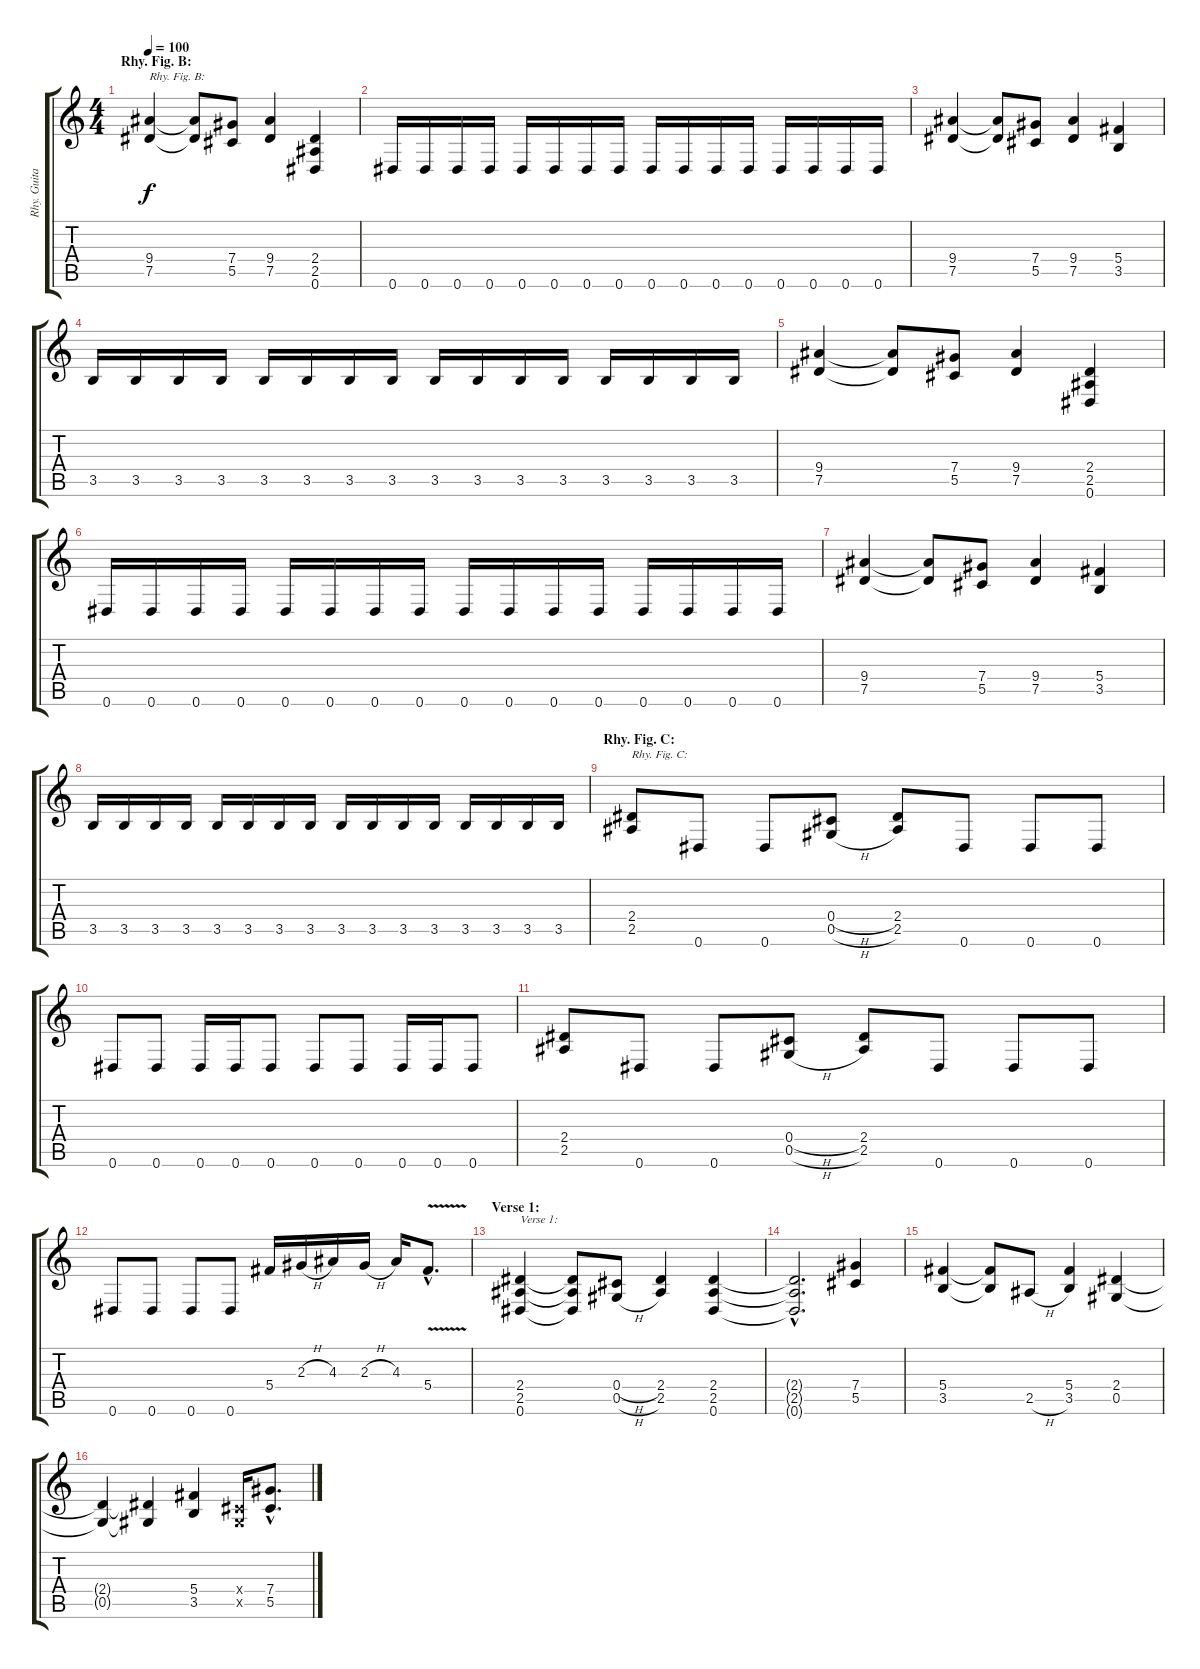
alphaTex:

\track ("Rhy. Guitar 2" "Rhy. Guita") {instrument distortionguitar}
\staff {score tabs}
\tuning (Eb4 Bb3 Gb3 Db3 Ab2 Eb2) {hide}
\ts (4 4)
\section ("" "Rhy. Fig. B:")
\tempo 100
\clef g2
\ks c
(9.4 7.5).4{txt "Rhy. Fig. B:" dy f} (9.4{t} 7.5{t}).8 (7.4 5.5).8 (9.4 7.5).4 (2.4 2.5 0.6).4 |
0.6.16 0.6.16 0.6.16 0.6.16 0.6.16 0.6.16 0.6.16 0.6.16 0.6.16 0.6.16 0.6.16 0.6.16 0.6.16 0.6.16 0.6.16 0.6.16 |
(9.4 7.5).4 (9.4{t} 7.5{t}).8 (7.4 5.5).8 (9.4 7.5).4 (5.4 3.5).4 |
3.5.16 3.5.16 3.5.16 3.5.16 3.5.16 3.5.16 3.5.16 3.5.16 3.5.16 3.5.16 3.5.16 3.5.16 3.5.16 3.5.16 3.5.16 3.5.16 |
(9.4 7.5).4 (9.4{t} 7.5{t}).8 (7.4 5.5).8 (9.4 7.5).4 (2.4 2.5 0.6).4 |
0.6.16 0.6.16 0.6.16 0.6.16 0.6.16 0.6.16 0.6.16 0.6.16 0.6.16 0.6.16 0.6.16 0.6.16 0.6.16 0.6.16 0.6.16 0.6.16 |
(9.4 7.5).4 (9.4{t} 7.5{t}).8 (7.4 5.5).8 (9.4 7.5).4 (5.4 3.5).4 |
3.5.16 3.5.16 3.5.16 3.5.16 3.5.16 3.5.16 3.5.16 3.5.16 3.5.16 3.5.16 3.5.16 3.5.16 3.5.16 3.5.16 3.5.16 3.5.16 |
\section ("" "Rhy. Fig. C:")
(2.4 2.5).8{txt "Rhy. Fig. C:"} 0.6.8 0.6.8 (0.4{h} 0.5{h}).8 (2.4 2.5).8 0.6.8 0.6.8 0.6.8 |
0.6.8 0.6.8 0.6.16 0.6.16 0.6.8 0.6.8 0.6.8 0.6.16 0.6.16 0.6.8 |
(2.4 2.5).8 0.6.8 0.6.8 (0.4{h} 0.5{h}).8 (2.4 2.5).8 0.6.8 0.6.8 0.6.8 |
0.6.8 0.6.8 0.6.8 0.6.8 5.4.16 2.3{h}.16 4.3.16 2.3{h}.16 4.3.16 5.4{v hac}.8{d} |
\section ("" "Verse 1:")
(2.4 2.5 0.6).4{txt "Verse 1:"} (2.4{t} 2.5{t} 0.6{t}).8 (0.4{h} 0.5{h}).8 (2.4 2.5).4 (2.4 2.5 0.6).4 |
(2.4{hac t} 2.5{hac t} 0.6{hac t}).2{d} (7.4 5.5).4 |
(5.4 3.5).4 (5.4{t} 3.5{t}).8 2.5{h}.8 (5.4 3.5).4 (2.4 0.5).4 |
(2.4{t} 0.5{t}).4 (2.4{t} 0.5{t}).4 (5.4 3.5).4 (0.4{x} 0.5{x}).16 (7.4{hac} 5.5{hac}).8{d}
